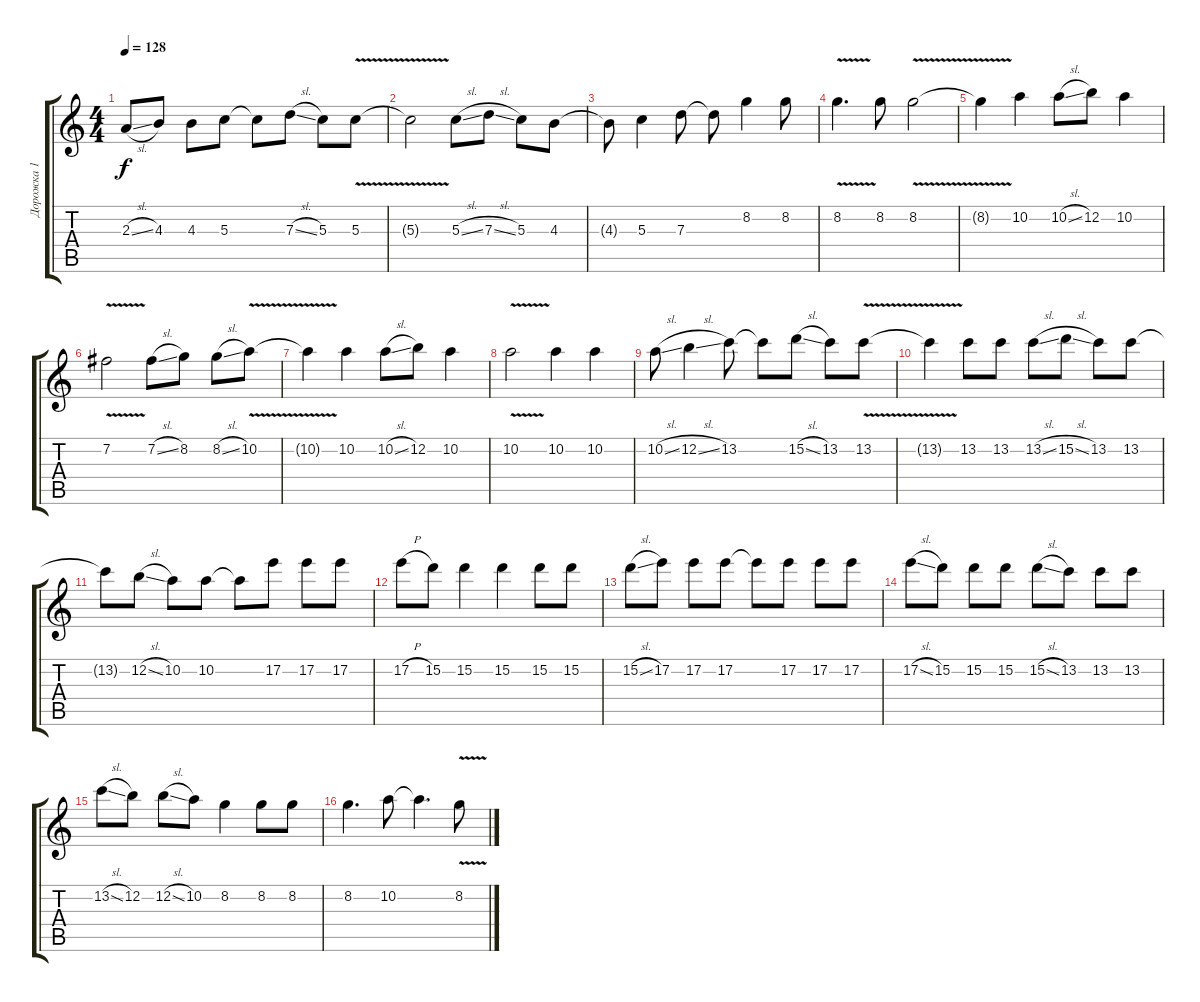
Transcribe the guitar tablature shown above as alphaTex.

\track ("Дорожка 1" "Дорожка 1") {instrument distortionguitar}
\staff {score tabs}
\tuning (E4 B3 G3 D3 A2 E2) {hide}
\ts (4 4)
\tempo 128
\clef g2
\ks c
2.3{sl}.8{dy f} 4.3.8 4.3.8 5.3.8 5.3{t}.8 7.3{sl}.8 5.3.8 5.3{v}.8 |
5.3{t}.2 5.3{sl}.8 7.3{sl}.8 5.3.8 4.3.8 |
4.3{t}.8 5.3.4 7.3.8 7.3{t}.8 8.2.4 8.2.8 |
8.2{v}.4{d} 8.2.8 8.2{v}.2 |
8.2{t}.4 10.2.4 10.2{sl}.8 12.2.8 10.2.4 |
7.2{v}.2 7.2{sl}.8 8.2.8 8.2{sl}.8 10.2{v}.8 |
10.2{t}.4 10.2.4 10.2{sl}.8 12.2.8 10.2.4 |
10.2{v}.2 10.2.4 10.2.4 |
10.2{sl}.8 12.2{sl}.4 13.2.8 13.2{t}.8 15.2{sl}.8 13.2.8 13.2{v}.8 |
13.2{t}.4 13.2.8 13.2.8 13.2{sl}.8 15.2{sl}.8 13.2.8 13.2.8 |
13.2{t}.8 12.2{sl}.8 10.2.8 10.2.8 10.2{t}.8 17.2.8 17.2.8 17.2.8 |
17.2{h}.8 15.2.8 15.2.4 15.2.4 15.2.8 15.2.8 |
15.2{sl}.8 17.2.8 17.2.8 17.2.8 17.2{t}.8 17.2.8 17.2.8 17.2.8 |
17.2{sl}.8 15.2.8 15.2.8 15.2.8 15.2{sl}.8 13.2.8 13.2.8 13.2.8 |
13.2{sl}.8 12.2.8 12.2{sl}.8 10.2.8 8.2.4 8.2.8 8.2.8 |
8.2.4{d} 10.2.8 10.2{t}.4{d} 8.2{v}.8
